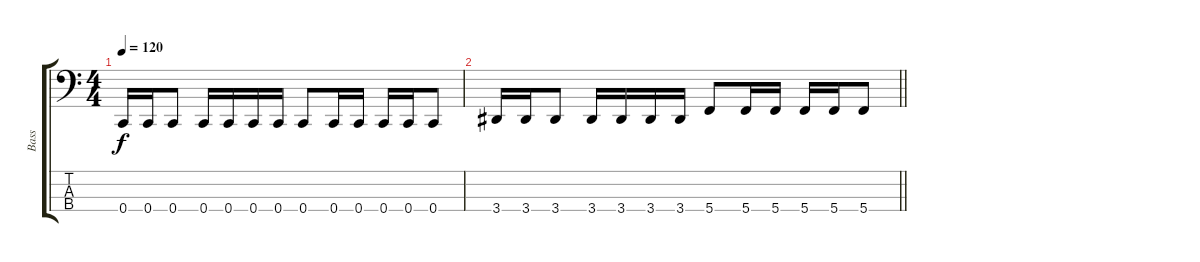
\track ("Bass" "Bass") {instrument electricbasspick}
\staff {score tabs}
\tuning (F2 C2 G1 C1) {hide}
\ts (4 4)
\tempo 120
\clef f4
\ks c
0.4.16{dy f} 0.4.16 0.4.8 0.4.16 0.4.16 0.4.16 0.4.16 0.4.8 0.4.16 0.4.16 0.4.16 0.4.16 0.4.8 |
\barLineRight lightlight
3.4.16 3.4.16 3.4.8 3.4.16 3.4.16 3.4.16 3.4.16 5.4.8 5.4.16 5.4.16 5.4.16 5.4.16 5.4.8
